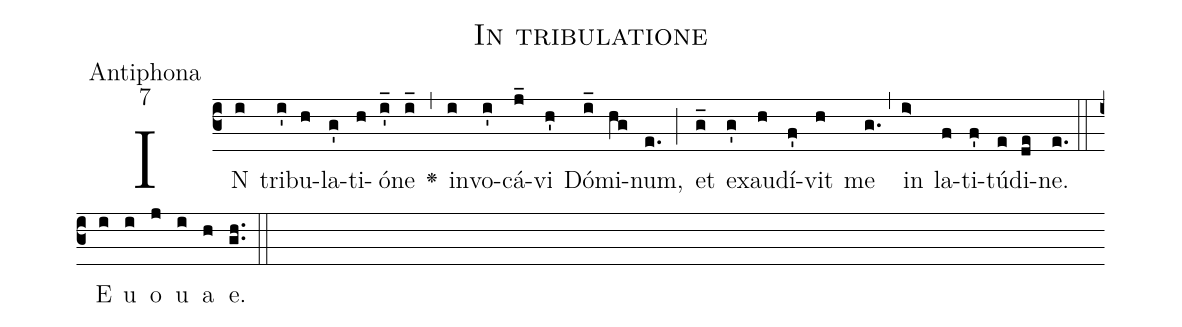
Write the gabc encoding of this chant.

name:In tribulatione;
office-part:Antiphona;
mode:7;
%%
(c3)IN(i) tri(i')bu(h)la(g')ti(h)ó(i'_)ne(i_) <v>\greheightstar</v>(,) in(i)vo(i')cá(j_)vi(h') Dó(i_)mi(hg)num,(e.) (;) et(g_) e(g')xau(h)dí(f')vit(h) me(g.) (,) in(i>) la(f)ti(f')tú(e)di(de)ne.(e.) (::)  E(i) u(i) o(j) u(i) a(h) e.(gh..) (::)
